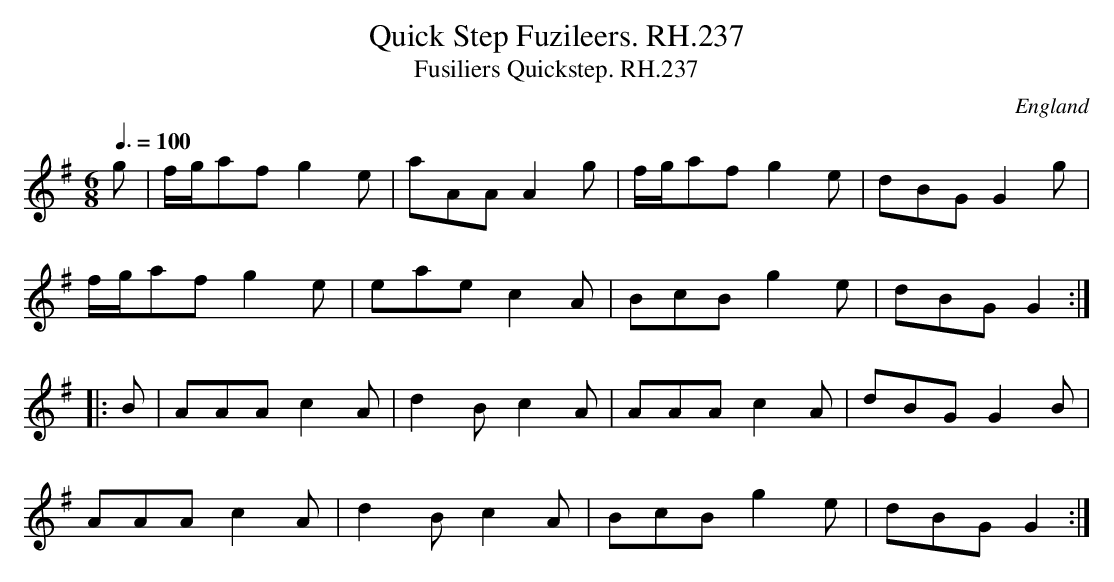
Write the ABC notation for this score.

X:1
T:Quick Step Fuzileers. RH.237
T:Fusiliers Quickstep. RH.237
L:1/8
M:6/8
O:England
Q:3/8=100
K:G
g|f/g/af g2e|aAA A2g|f/g/af g2e|dBG G2g|!
f/g/af g2e|eae c2A|BcB g2e|dBG G2:|!
|:B|AAA c2A|d2B c2A|AAA c2A|dBG G2B|!
AAA c2A|d2B c2A|BcB g2e|dBG G2:|
